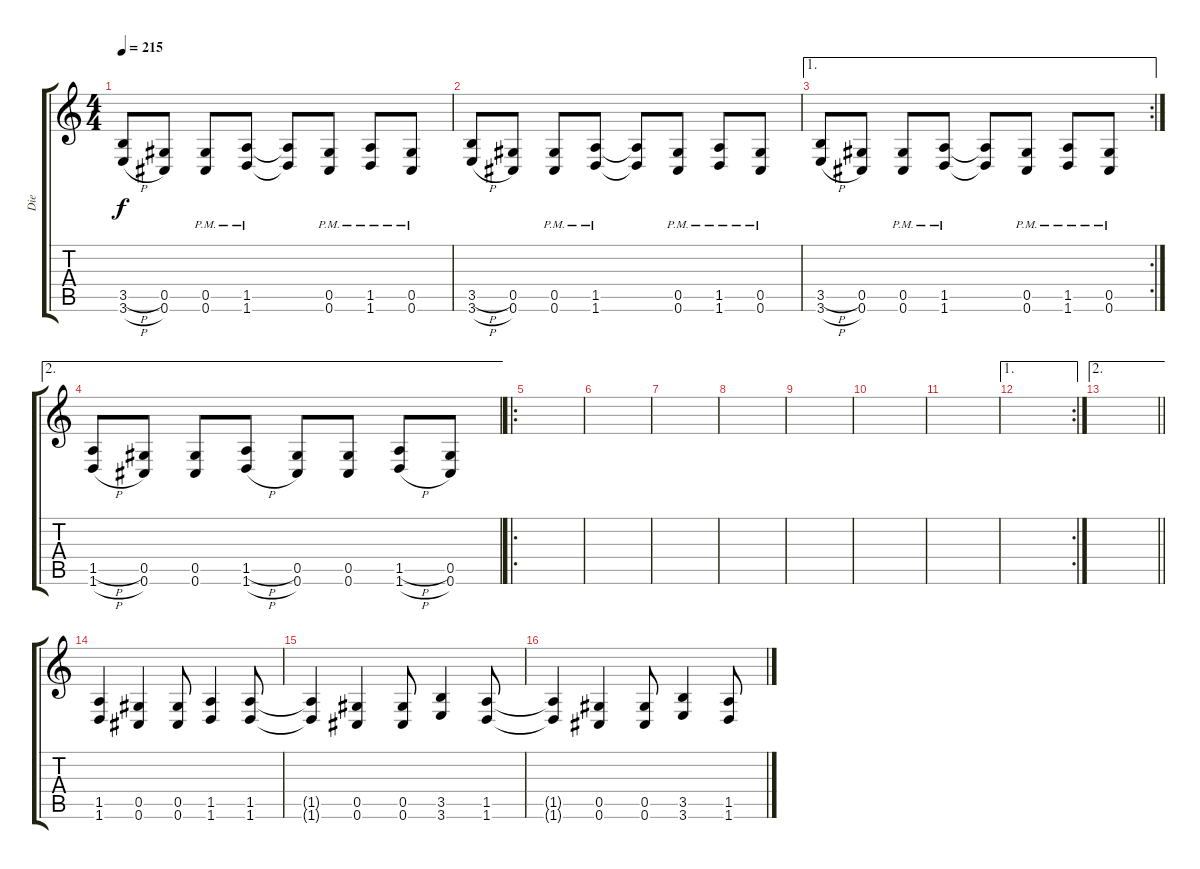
\track ("Die" "Die") {instrument distortionguitar}
\staff {score tabs}
\tuning (Eb4 Bb3 Gb3 Db3 Ab2 Db2) {hide}
\ts (4 4)
\tempo 215
\clef g2
\ks aminor
(3.5{h} 3.6{h}).8{dy f} (0.5 0.6).8 (0.5{pm} 0.6{pm}).8 (1.5{pm} 1.6{pm}).8 (1.5{t} 1.6{t}).8 (0.5{pm} 0.6{pm}).8 (1.5{pm} 1.6{pm}).8 (0.5{pm} 0.6{pm}).8 |
(3.5{h} 3.6{h}).8 (0.5 0.6).8 (0.5{pm} 0.6{pm}).8 (1.5{pm} 1.6{pm}).8 (1.5{t} 1.6{t}).8 (0.5{pm} 0.6{pm}).8 (1.5{pm} 1.6{pm}).8 (0.5{pm} 0.6{pm}).8 |
\ae 1
\rc 2
(3.5{h} 3.6{h}).8 (0.5 0.6).8 (0.5{pm} 0.6{pm}).8 (1.5{pm} 1.6{pm}).8 (1.5{t} 1.6{t}).8 (0.5{pm} 0.6{pm}).8 (1.5{pm} 1.6{pm}).8 (0.5{pm} 0.6{pm}).8 |
\ae 2
(1.5{h} 1.6{h}).8 (0.5 0.6).8 (0.5 0.6).8 (1.5{h} 1.6{h}).8 (0.5 0.6).8 (0.5 0.6).8 (1.5{h} 1.6{h}).8 (0.5 0.6).8 |
\ro
|
|
|
|
|
|
|
\ae 1
\rc 2
|
\ae 2
\barLineRight lightlight
|
(1.5 1.6).4 (0.5 0.6).4 (0.5 0.6).8 (1.5 1.6).4 (1.5 1.6).8 |
(1.5{t} 1.6{t}).4 (0.5 0.6).4 (0.5 0.6).8 (3.5 3.6).4 (1.5 1.6).8 |
(1.5{t} 1.6{t}).4 (0.5 0.6).4 (0.5 0.6).8 (3.5 3.6).4 (1.5 1.6).8
